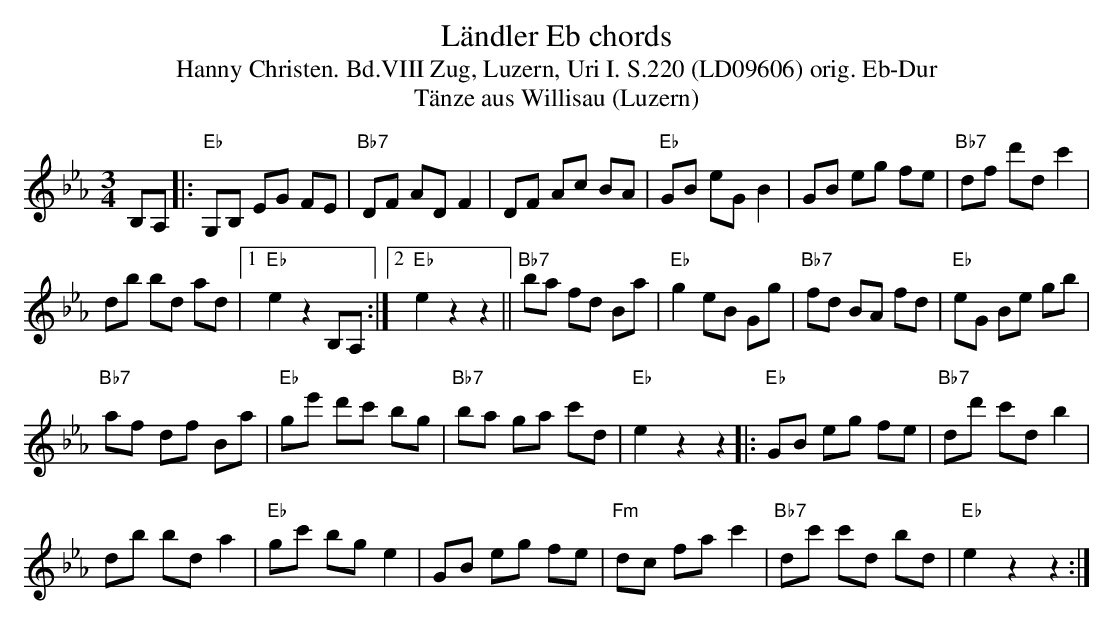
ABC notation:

X:1
T: Ländler Eb chords
T:Hanny Christen. Bd.VIII Zug, Luzern, Uri I. S.220 (LD09606) orig. Eb-Dur
T: T\"anze aus Willisau (Luzern)
M:3/4
L:1/8
K:Eb %%MIDI gchordon
B,A, |: "Eb"G,B, EG FE | "Bb7"DF AD F2 | DF Ac BA | "Eb"GB eG B2 | GB eg fe | "Bb7"df d'd c'2 |
db bd ad |1 "Eb"e2z2 B,A, :|2 "Eb"e2z2z2 || "Bb7"ba fd Ba | "Eb"g2 eB Gg | "Bb7"fd BA fd | "Eb"eG Be gb |
"Bb7"af df Ba | "Eb"ge' d'c' bg | "Bb7"ba ga c'd | "Eb"e2z2z2 |: "Eb"GB eg fe | "Bb7"dd' c'd b2 |
db bd a2 | "Eb"gc' bg e2 | GB eg fe | "Fm"dc fa c'2 | "Bb7"dc' c'd bd | "Eb"e2z2z2 :|
